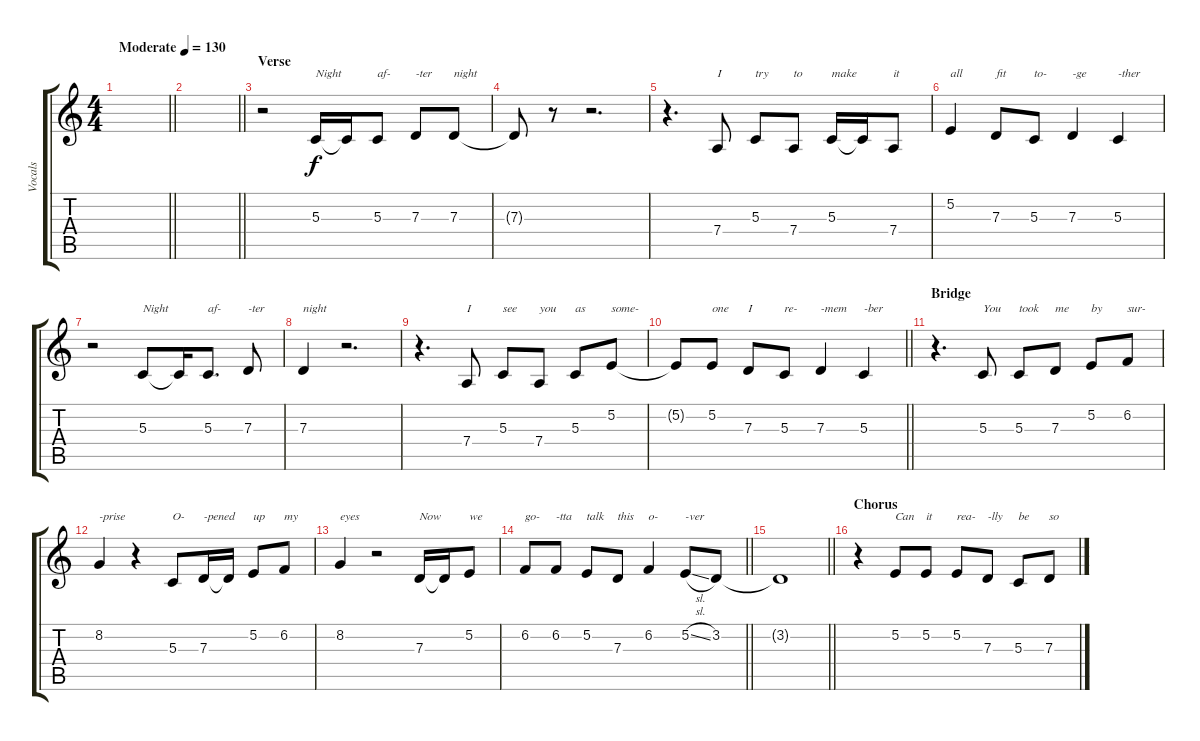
\track ("Vocals" "Vocals") {instrument flute}
\staff {score tabs}
\tuning (E4 B3 G3 D3 A2 E2) {hide}
\ts (4 4)
\tempo (130 "Moderate")
\clef g2
\barLineRight lightlight
\ks c
|
\barLineRight lightlight
|
\section ("" "Verse")
r.2 5.3.16{txt "Night"} 5.3{t}.16 5.3.8{txt "af-"} 7.3.8{txt "-ter"} 7.3.8{txt "night"} |
7.3{t}.8 r.8 r.2{d} |
r.4{d} 7.4.8{txt "I"} 5.3.8{txt "try"} 7.4.8{txt "to"} 5.3.16{txt "make"} 5.3{t}.16 7.4.8{txt "it"} |
5.2.4{txt "all"} 7.3.8{txt "fit"} 5.3.8{txt "to-"} 7.3.4{txt "-ge"} 5.3.4{txt "-ther"} |
r.2 5.3.8{txt "Night"} 5.3{t}.16 5.3.8{d txt "af-"} 7.3.8{txt "-ter"} |
7.3.4{txt "night"} r.2{d} |
r.4{d} 7.4.8{txt "I"} 5.3.8{txt "see"} 7.4.8{txt "you"} 5.3.8{txt "as"} 5.2.8{txt "some-"} |
\barLineRight lightlight
5.2{t}.8 5.2.8{txt "one"} 7.3.8{txt "I"} 5.3.8{txt "re-"} 7.3.4{txt "-mem"} 5.3.4{txt "-ber"} |
\section ("" "Bridge")
r.4{d} 5.3.8{txt "You"} 5.3.8{txt "took"} 7.3.8{txt "me"} 5.2.8{txt "by"} 6.2.8{txt "sur-"} |
8.2.4{txt "-prise"} r.4 5.3.8{txt "O-"} 7.3.16{txt "-pened"} 7.3{t}.16 5.2.8{txt "up"} 6.2.8{txt "my"} |
8.2.4{txt "eyes"} r.2 7.3.16{txt "Now"} 7.3{t}.16 5.2.8{txt "we"} |
\barLineRight lightlight
6.2.8{txt "go-"} 6.2.8{txt "-tta"} 5.2.8{txt "talk"} 7.3.8{txt "this"} 6.2.4{txt "o-"} 5.2{sl}.8{txt "-ver"} 3.2.8 |
\barLineRight lightlight
3.2{t}.1 |
\section ("" "Chorus")
r.4 5.2.8{txt "Can"} 5.2.8{txt "it"} 5.2.8{txt "rea-"} 7.3.8{txt "-lly"} 5.3.8{txt "be"} 7.3.8{txt "so"}
